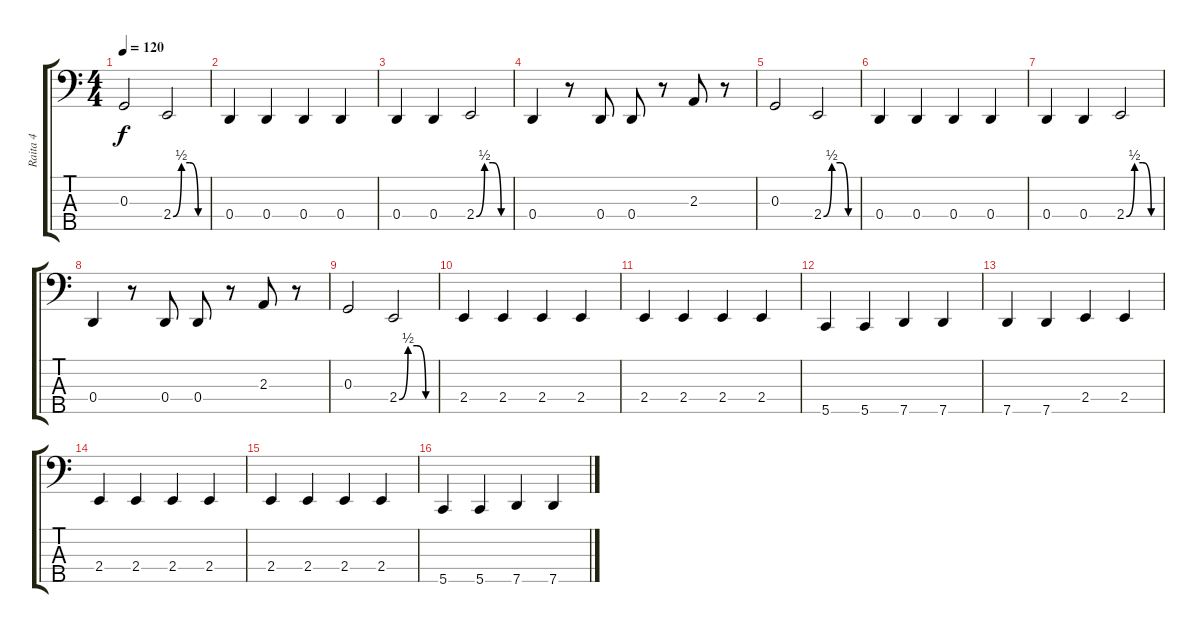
\track ("Raita 4" "Raita 4") {instrument electricbasspick}
\staff {score tabs}
\tuning (F2 C2 G1 D1 G0) {hide}
\ts (4 4)
\tempo 120
\clef f4
\ks c
0.3.2{dy f} 2.4{be (custom 0 0 15 2 30 2 45 0 60 0)}.2 |
0.4.4 0.4.4 0.4.4 0.4.4 |
0.4.4 0.4.4 2.4{be (custom 0 0 15 2 30 2 45 0 60 0)}.2 |
0.4.4 r.8 0.4.8 0.4.8 r.8 2.3.8 r.8 |
0.3.2 2.4{be (custom 0 0 15 2 30 2 45 0 60 0)}.2 |
0.4.4 0.4.4 0.4.4 0.4.4 |
0.4.4 0.4.4 2.4{be (custom 0 0 15 2 30 2 45 0 60 0)}.2 |
0.4.4 r.8 0.4.8 0.4.8 r.8 2.3.8 r.8 |
0.3.2 2.4{be (custom 0 0 15 2 30 2 45 0 60 0)}.2 |
2.4.4 2.4.4 2.4.4 2.4.4 |
2.4.4 2.4.4 2.4.4 2.4.4 |
5.5.4 5.5.4 7.5.4 7.5.4 |
7.5.4 7.5.4 2.4.4 2.4.4 |
2.4.4 2.4.4 2.4.4 2.4.4 |
2.4.4 2.4.4 2.4.4 2.4.4 |
5.5.4 5.5.4 7.5.4 7.5.4
